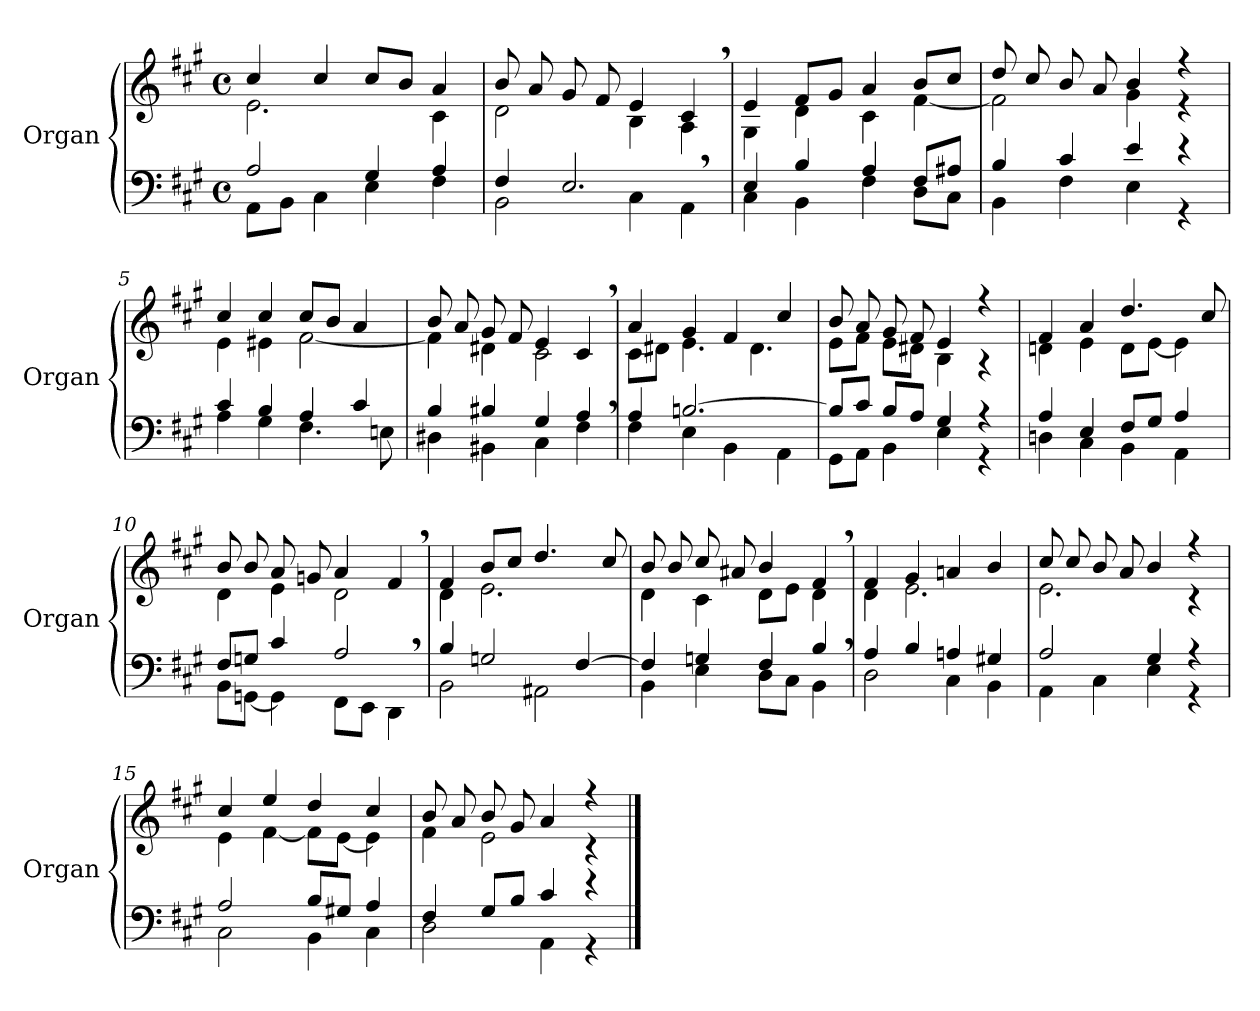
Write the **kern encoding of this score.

**kern	**kern
*part1	*part1
*staff2	*staff1
*I"Organ	*
*I'Organ	*
*clefF4	*clefG2
*k[f#c#g#]	*k[f#c#g#]
*M4/4	*M4/4
*met(c)	*met(c)
=1	=1
*^	*^
2A/	8AA\L	4cc#/	2.e\
.	8BB\J	.	.
.	4C#\	4cc#/	.
4G#/	4E\	8cc#/L	.
.	.	8b/J	.
4A/	4F#\	4a/	4c#\
=2	=2	=2	=2
4F#/	2BB\	8b/	2d\
.	.	8a/	.
2.E,>/	.	8g#/	.
.	.	8f#/	.
.	4C#\	4e/	4B\
.	4AA\	4c#,>/	4A\
=3	=3	=3	=3
4E/	4C#\	4e/	4G#\
4B/	4BB\	8f#/L	4d\
.	.	8g#/J	.
4A/	4F#\	4a/	4c#\
8F#/L	8D\L	8b/L	[<4f#\
8A#X/J	8C#\J	8cc#/J	.
=4	=4	=4	=4
4B/	4BB\	8dd/	2f#\]
.	.	8cc#/	.
4c#/	4F#\	8b/	.
.	.	8a/	.
4e/	4E\	4b/	4g#\
4r	4r	4r	4r
=5	=5	=5	=5
4c#/	4A\	4cc#/	4e\
4B/	4G#\	4cc#/	4e#X\
4A/	4.F#\	8cc#/L	[<2f#\
.	.	8b/J	.
4c#/	.	4a/	.
.	8En\	.	.
=6	=6	=6	=6
4B/	4D#X\	8b/	4f#\]
.	.	8a/	.
4B#X/	4BB#X\	8g#/	4d#X\
.	.	8f#/	.
4G#/	4C#\	4e/	2c#\
4A,</	4F#\	4c#,>/	.
=7	=7	=7	=7
4A/	4F#\	4a/	8c#\L
.	.	.	8d#X\J
[>2.Bn/	4E\	4g#/	4.e\
.	4BB\	4f#/	.
.	.	.	4.d#\
.	4AA\	4cc#/	.
=8	=8	=8	=8
8B/L]	8GG#\L	8b/	8e\L
8c#/J	8AA\J	8a/	8f#\J
8B/L	4BB\	8g#/	8e\L
8A/J	.	8f#/	8d#X\J
4G#/	4E\	4e/	4B\
4r	4r	4r	4r
=9	=9	=9	=9
4A/	4Dn\	4f#/	4dn\
4E/	4C#\	4a/	4e\
8F#/L	4BB\	4.dd/	8d\L
8G#/J	.	.	[<8e\J
4A/	4AA\	.	4e\]
.	.	8cc#/	.
=10	=10	=10	=10
8F#/L	8BB\L	8b/	4d\
8Gn/J	[<8GGn\J	8b/	.
4c#/	4GG\]	8a/	4e\
.	.	8gn/	.
2A,</	8FF#\L	4a/	2d\
.	8EE\J	.	.
.	4DD\	4f#,>/	.
=11	=11	=11	=11
4B/	2BB\	4f#/	4d\
2Gn/	.	8b/L	2.e\
.	.	8cc#/J	.
.	2AA#X\	4.dd/	.
[>4F#/	.	.	.
.	.	8cc#/	.
=12	=12	=12	=12
4F#/]	4BB\	8b/	4d\
.	.	8b/	.
4Gn/	4E\	8cc#/	4c#\
.	.	8a#X/	.
4F#/	8D\L	4b/	8d\L
.	8C#\J	.	8e\J
4B,</	4BB\	4f#,>/	4d\
=13	=13	=13	=13
4A/	2D\	4f#/	4d\
4B/	.	4g#/	2.e\
4An/	4C#\	4an/	.
4G#X/	4BB\	4b/	.
=14	=14	=14	=14
2A/	4AA\	8cc#/	2.e\
.	.	8cc#/	.
.	4C#\	8b/	.
.	.	8a/	.
4G#/	4E\	4b/	.
4r	4r	4r	4r
=15	=15	=15	=15
2A/	2C#\	4cc#/	4e\
.	.	4ee/	[<4f#\
8B/L	4BB\	4dd/	8f#\L]
8G#X/J	.	.	[<8e\J
4A/	4C#\	4cc#/	4e\]
=16	=16	=16	=16
4F#/	2D\	8b/	4f#\
.	.	8a/	.
8G#/L	.	8b/	2e\
8B/J	.	8g#/	.
4c#/	4AA\	4a/	.
4r	4r	4r	4r
*v	*v	*	*
*	*v	*v
==	==
*-	*-
